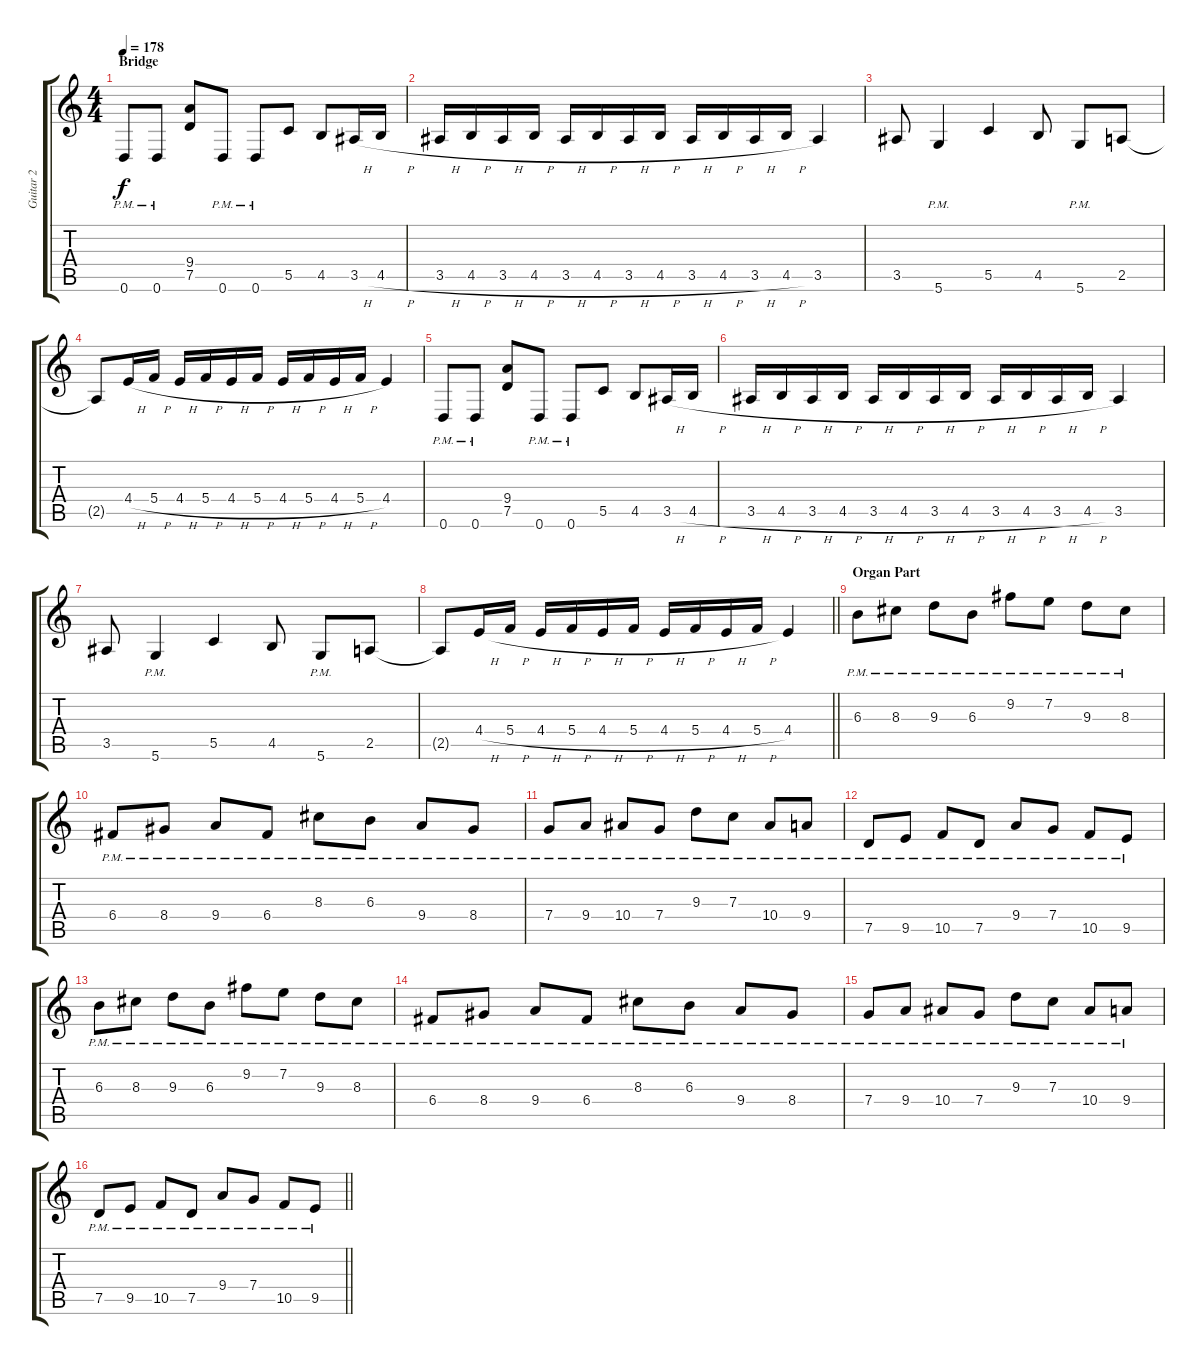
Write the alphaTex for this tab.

\track ("Guitar 2" "Guitar 2") {instrument distortionguitar}
\staff {score tabs}
\tuning (D4 A3 F3 C3 G2 D2) {hide}
\ts (4 4)
\section ("" "Bridge")
\tempo 178
\clef g2
\ks c
0.6{pm}.8{dy f} 0.6{pm}.8 (9.4 7.5).8 0.6{pm}.8 0.6{pm}.8 5.5.8 4.5.8 3.5{h}.16 4.5{h}.16 |
3.5{h}.16 4.5{h}.16 3.5{h}.16 4.5{h}.16 3.5{h}.16 4.5{h}.16 3.5{h}.16 4.5{h}.16 3.5{h}.16 4.5{h}.16 3.5{h}.16 4.5{h}.16 3.5.4 |
3.5.8 5.6{pm}.4 5.5.4 4.5.8 5.6{pm}.8 2.5.8 |
2.5{t}.8 4.4{h}.16 5.4{h}.16 4.4{h}.16 5.4{h}.16 4.4{h}.16 5.4{h}.16 4.4{h}.16 5.4{h}.16 4.4{h}.16 5.4{h}.16 4.4.4 |
0.6{pm}.8 0.6{pm}.8 (9.4 7.5).8 0.6{pm}.8 0.6{pm}.8 5.5.8 4.5.8 3.5{h}.16 4.5{h}.16 |
3.5{h}.16 4.5{h}.16 3.5{h}.16 4.5{h}.16 3.5{h}.16 4.5{h}.16 3.5{h}.16 4.5{h}.16 3.5{h}.16 4.5{h}.16 3.5{h}.16 4.5{h}.16 3.5.4 |
3.5.8 5.6{pm}.4 5.5.4 4.5.8 5.6{pm}.8 2.5.8 |
\barLineRight lightlight
2.5{t}.8 4.4{h}.16 5.4{h}.16 4.4{h}.16 5.4{h}.16 4.4{h}.16 5.4{h}.16 4.4{h}.16 5.4{h}.16 4.4{h}.16 5.4{h}.16 4.4.4 |
\section ("" "Organ Part")
6.3{pm}.8 8.3{pm}.8 9.3{pm}.8 6.3{pm}.8 9.2{pm}.8 7.2{pm}.8 9.3{pm}.8 8.3{pm}.8 |
6.4{pm}.8 8.4{pm}.8 9.4{pm}.8 6.4{pm}.8 8.3{pm}.8 6.3{pm}.8 9.4{pm}.8 8.4{pm}.8 |
7.4{pm}.8 9.4{pm}.8 10.4{pm}.8 7.4{pm}.8 9.3{pm}.8 7.3{pm}.8 10.4{pm}.8 9.4{pm}.8 |
7.5{pm}.8 9.5{pm}.8 10.5{pm}.8 7.5{pm}.8 9.4{pm}.8 7.4{pm}.8 10.5{pm}.8 9.5{pm}.8 |
6.3{pm}.8 8.3{pm}.8 9.3{pm}.8 6.3{pm}.8 9.2{pm}.8 7.2{pm}.8 9.3{pm}.8 8.3{pm}.8 |
6.4{pm}.8 8.4{pm}.8 9.4{pm}.8 6.4{pm}.8 8.3{pm}.8 6.3{pm}.8 9.4{pm}.8 8.4{pm}.8 |
7.4{pm}.8 9.4{pm}.8 10.4{pm}.8 7.4{pm}.8 9.3{pm}.8 7.3{pm}.8 10.4{pm}.8 9.4{pm}.8 |
\barLineRight lightlight
7.5{pm}.8 9.5{pm}.8 10.5{pm}.8 7.5{pm}.8 9.4{pm}.8 7.4{pm}.8 10.5{pm}.8 9.5{pm}.8
